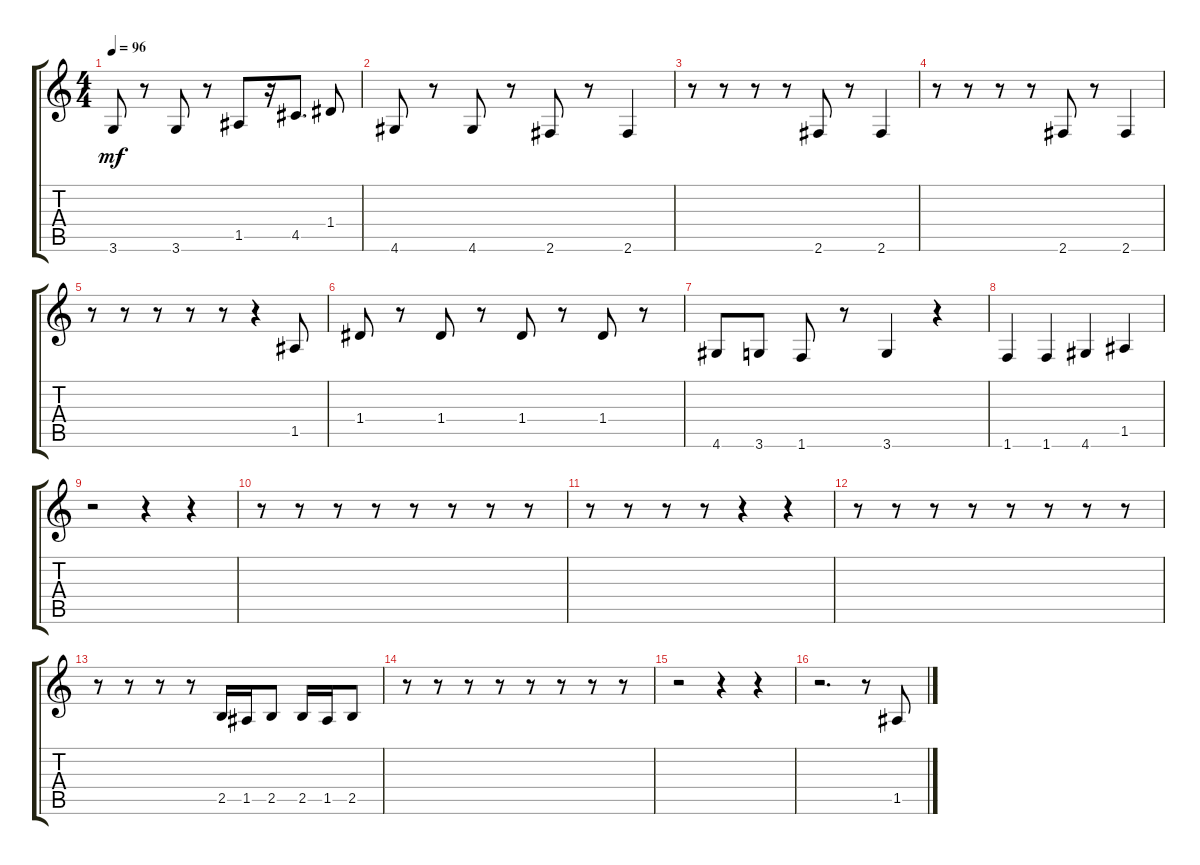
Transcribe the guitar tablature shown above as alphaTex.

\track "" {instrument electricbassfinger}
\staff {score tabs}
\tuning (E4 B3 G3 D3 A2 E2) {hide}
\ts (4 4)
\tempo 96
\clef g2
\ks c
3.6.8{dy mf} r.8 3.6.8 r.8 1.5.8 r.16 4.5.8{d} 1.4.8 |
4.6.8 r.8 4.6.8 r.8 2.6.8 r.8 2.6.4 |
r.8 r.8 r.8 r.8 2.6.8 r.8 2.6.4 |
r.8 r.8 r.8 r.8 2.6.8 r.8 2.6.4 |
r.8 r.8 r.8 r.8 r.8 r.4 1.5.8 |
1.4.8 r.8 1.4.8 r.8 1.4.8 r.8 1.4.8 r.8 |
4.6.8 3.6.8 1.6.8 r.8 3.6.4 r.4 |
1.6.4 1.6.4 4.6.4 1.5.4 |
r.2 r.4 r.4 |
r.8 r.8 r.8 r.8 r.8 r.8 r.8 r.8 |
r.8 r.8 r.8 r.8 r.4 r.4 |
r.8 r.8 r.8 r.8 r.8 r.8 r.8 r.8 |
r.8 r.8 r.8 r.8 2.5.16 1.5.16 2.5.8 2.5.16 1.5.16 2.5.8 |
r.8 r.8 r.8 r.8 r.8 r.8 r.8 r.8 |
r.2 r.4 r.4 |
r.2{d} r.8 1.5.8
